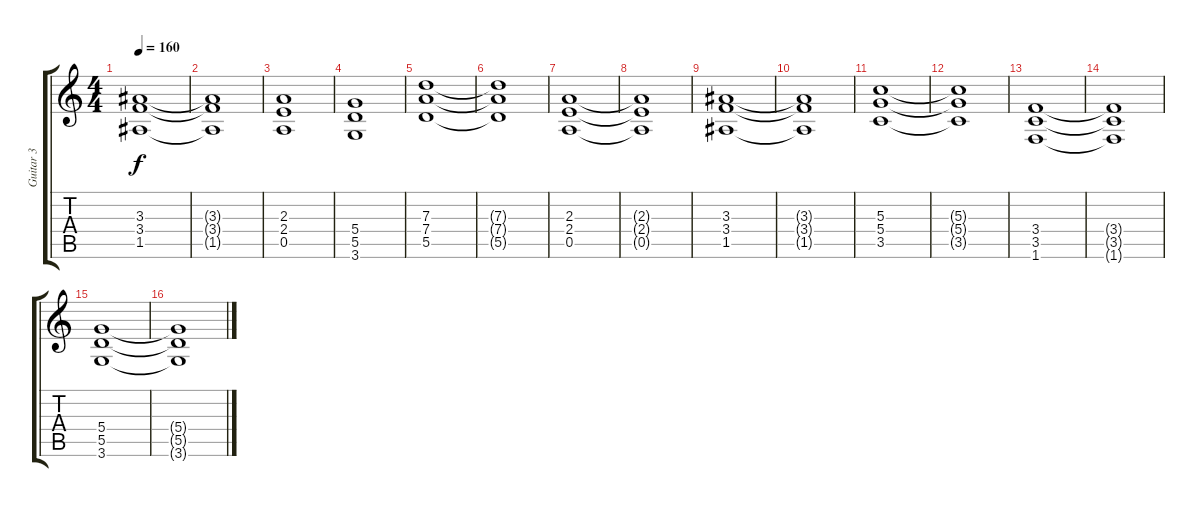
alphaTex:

\track ("Guitar 3" "Guitar 3") {instrument distortionguitar}
\staff {score tabs}
\tuning (E4 B3 G3 D3 A2 E2) {hide}
\ts (4 4)
\tempo 160
\clef g2
\ks c
(3.3 3.4 1.5).1{dy f} |
(3.3{t} 3.4{t} 1.5{t}).1 |
(2.3 2.4 0.5).1 |
(5.4 5.5 3.6).1 |
(7.3 7.4 5.5).1 |
(7.3{t} 7.4{t} 5.5{t}).1 |
(2.3 2.4 0.5).1 |
(2.3{t} 2.4{t} 0.5{t}).1 |
(3.3 3.4 1.5).1 |
(3.3{t} 3.4{t} 1.5{t}).1 |
(5.3 5.4 3.5).1 |
(5.3{t} 5.4{t} 3.5{t}).1 |
(3.4 3.5 1.6).1 |
(3.4{t} 3.5{t} 1.6{t}).1 |
(5.4 5.5 3.6).1 |
(5.4{t} 5.5{t} 3.6{t}).1
